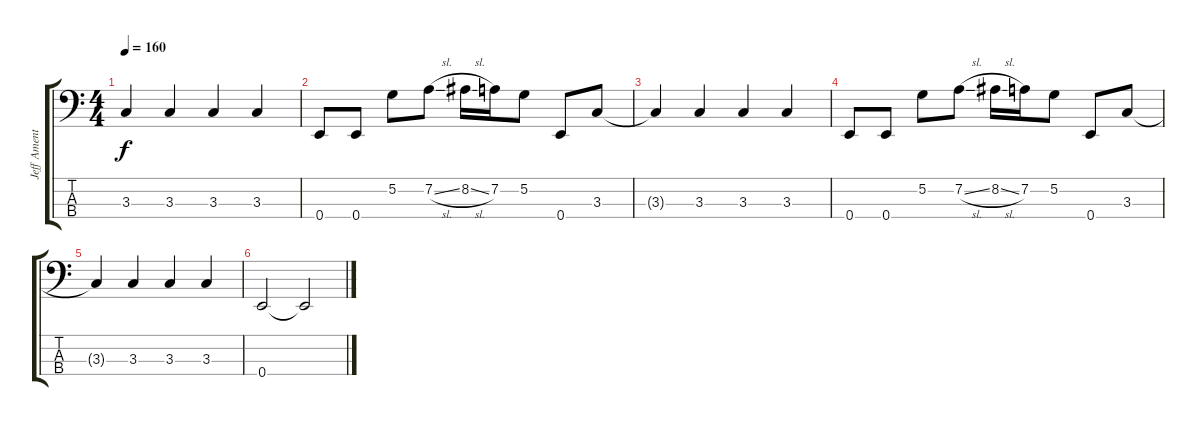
\track ("Jeff Ament" "Jeff Ament") {instrument fretlessbass}
\staff {score tabs}
\tuning (G2 D2 A1 E1) {hide}
\ts (4 4)
\tempo 160
\clef f4
\ks c
3.3{t}.4{dy f} 3.3.4 3.3.4 3.3.4 |
0.4.8 0.4.8 5.2.8 7.2{sl}.8 8.2{sl}.16 7.2.16 5.2.8 0.4.8 3.3.8 |
3.3{t}.4 3.3.4 3.3.4 3.3.4 |
0.4.8 0.4.8 5.2.8 7.2{sl}.8 8.2{sl}.16 7.2.16 5.2.8 0.4.8 3.3.8 |
3.3{t}.4 3.3.4 3.3.4 3.3.4 |
0.4.2 0.4{t}.2
